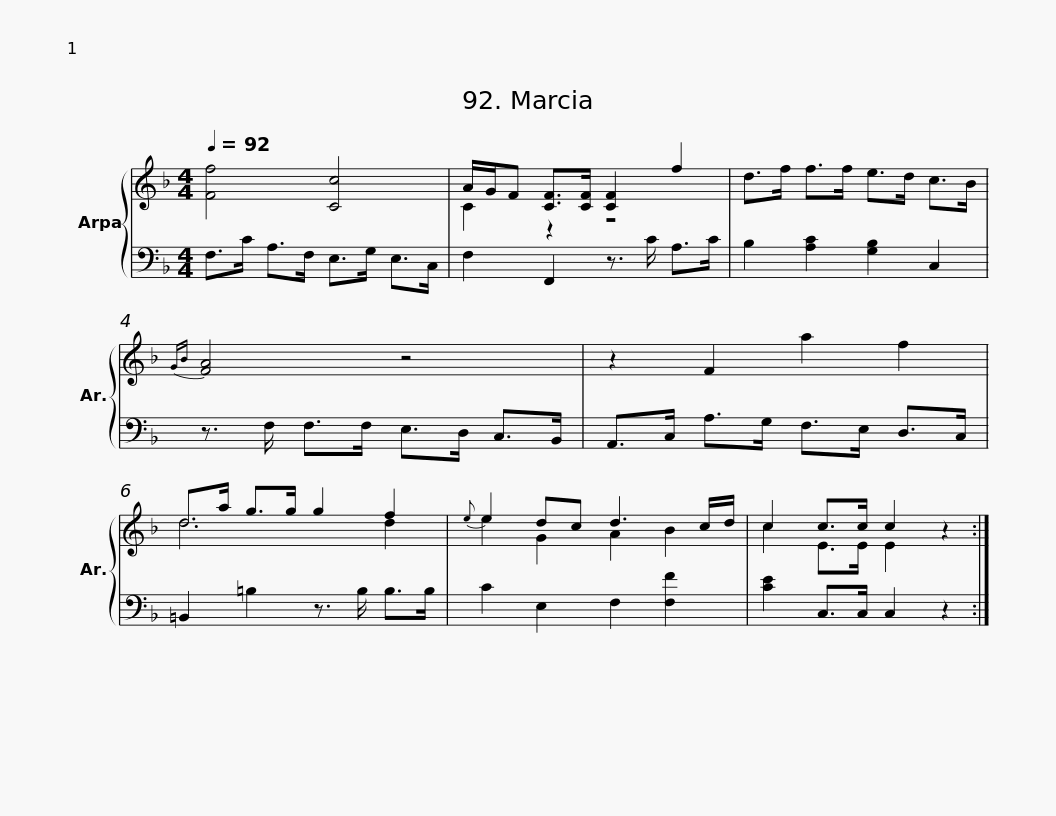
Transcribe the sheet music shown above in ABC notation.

X:1
%%score { ( 1 3 ) | 2 }
L:1/8
Q:1/4=92
M:4/4
I:linebreak $
K:F
V:1 treble
V:3 treble
V:2 bass
V:1
 [Ff]4 [Cc]4 | A/G/F [CF]>[CF] [CF]2 f2 | d>f f>f e>d c>B |{GB} [FA]4 z4 |$ z2 F2 a2 f2 | %5
 d>a g>g g2 f2 |{e} e2 dc d3 c/d/ | c2 c>c c2 z2 :| %8
V:2
 F,>C A,>F, E,>G, E,>C, | F,2 F,,2 z3/2 C/ A,>C | B,2 [A,C]2 [G,B,]2 C,2 | z3/2 F,/ F,>F, E,>D, C,>B,, |$ A,,>C, A,>G, F,>E, D,>C, | %5
 =B,,2 =B,2 z3/2 B,/ B,>B, | C2 E,2 F,2 [F,F]2 | [CE]2 C,>C, C,2 z2 :| %8
V:3
 x8 | C2 z2 z4 | x8 | x8 |$ x8 | %5
 d6 d2 | e2 G2 A2 B2 | c2 E>E E2 z2 :| %8
